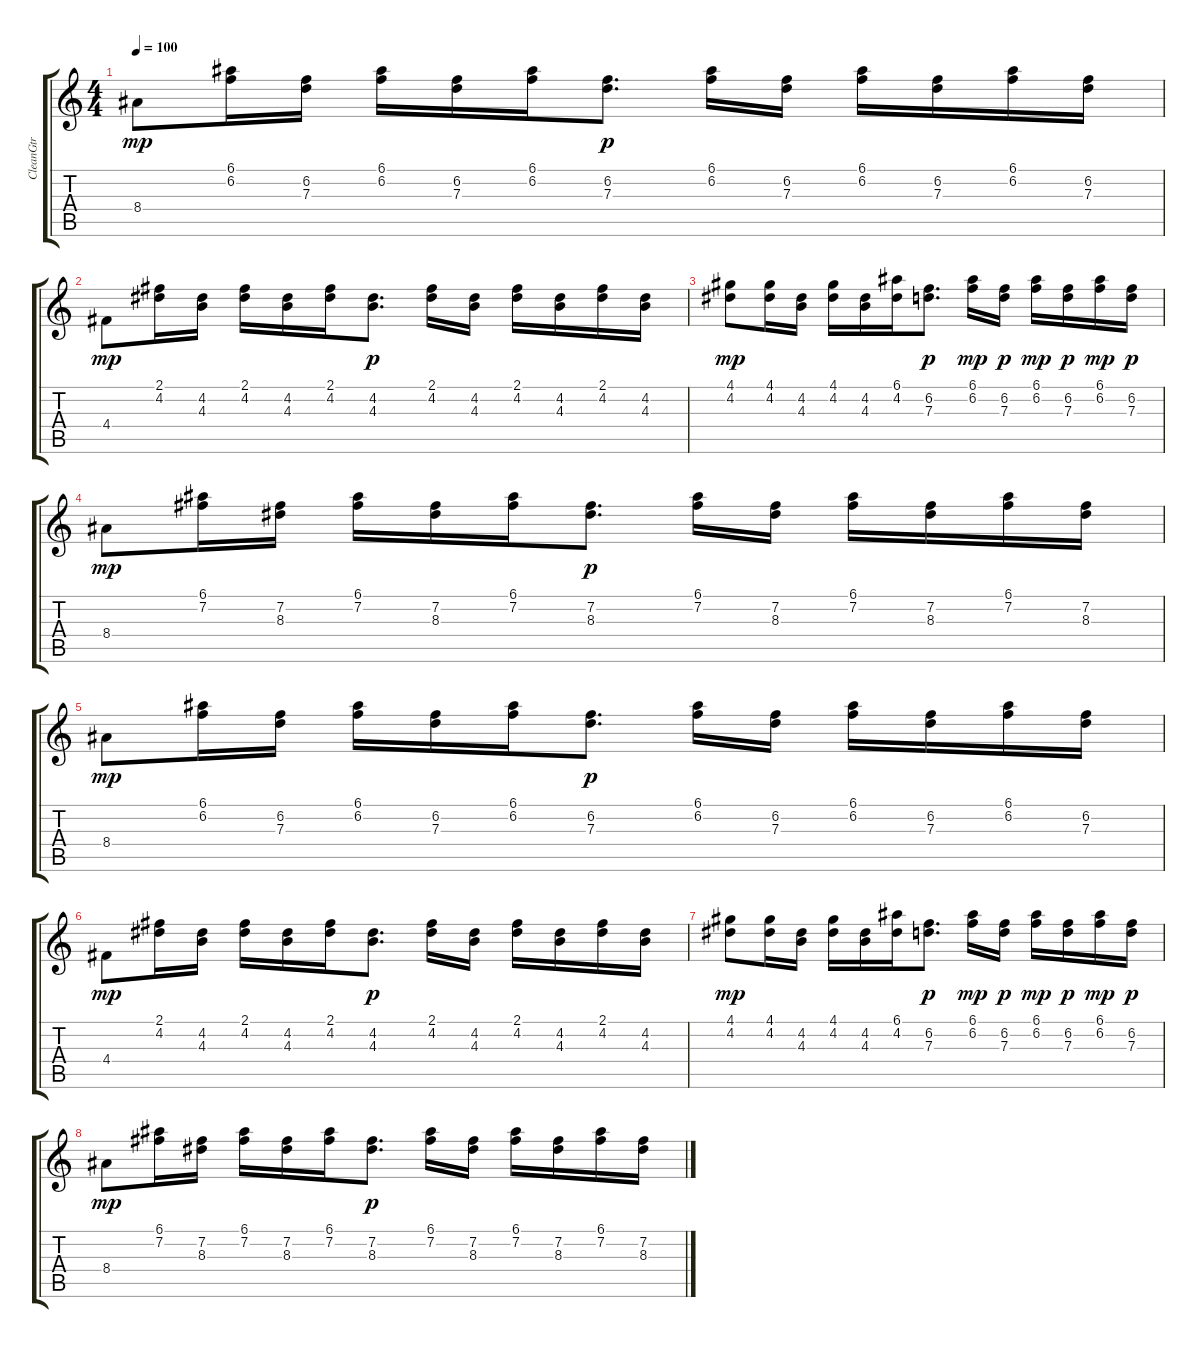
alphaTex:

\track ("CleanGtr" "CleanGtr") {instrument electricguitarclean}
\staff {score tabs}
\tuning (E4 B3 G3 D3 A2 E2) {hide}
\ts (4 4)
\tempo 100
\clef g2
\ks c
8.4.8{dy mp} (6.1 6.2).16 (6.2 7.3).16 (6.1 6.2).16 (6.2 7.3).16 (6.1 6.2).16 (6.2 7.3).8{d dy p} (6.1 6.2).16 (6.2 7.3).16 (6.1 6.2).16 (6.2 7.3).16 (6.1 6.2).16 (6.2 7.3).16 |
4.4.8{dy mp} (2.1 4.2).16 (4.2 4.3).16 (2.1 4.2).16 (4.2 4.3).16 (2.1 4.2).16 (4.2 4.3).8{d dy p} (2.1 4.2).16 (4.2 4.3).16 (2.1 4.2).16 (4.2 4.3).16 (2.1 4.2).16 (4.2 4.3).16 |
(4.1 4.2).8{dy mp} (4.1 4.2).16 (4.2 4.3).16 (4.1 4.2).16 (4.2 4.3).16 (6.1 4.2).16 (6.2 7.3).8{d dy p} (6.1 6.2).16{dy mp} (6.2 7.3).16{dy p} (6.1 6.2).16{dy mp} (6.2 7.3).16{dy p} (6.1 6.2).16{dy mp} (6.2 7.3).16{dy p} |
8.4.8{dy mp} (6.1 7.2).16 (7.2 8.3).16 (6.1 7.2).16 (7.2 8.3).16 (6.1 7.2).16 (7.2 8.3).8{d dy p} (6.1 7.2).16 (7.2 8.3).16 (6.1 7.2).16 (7.2 8.3).16 (6.1 7.2).16 (7.2 8.3).16 |
8.4.8{dy mp} (6.1 6.2).16 (6.2 7.3).16 (6.1 6.2).16 (6.2 7.3).16 (6.1 6.2).16 (6.2 7.3).8{d dy p} (6.1 6.2).16 (6.2 7.3).16 (6.1 6.2).16 (6.2 7.3).16 (6.1 6.2).16 (6.2 7.3).16 |
4.4.8{dy mp} (2.1 4.2).16 (4.2 4.3).16 (2.1 4.2).16 (4.2 4.3).16 (2.1 4.2).16 (4.2 4.3).8{d dy p} (2.1 4.2).16 (4.2 4.3).16 (2.1 4.2).16 (4.2 4.3).16 (2.1 4.2).16 (4.2 4.3).16 |
(4.1 4.2).8{dy mp} (4.1 4.2).16 (4.2 4.3).16 (4.1 4.2).16 (4.2 4.3).16 (6.1 4.2).16 (6.2 7.3).8{d dy p} (6.1 6.2).16{dy mp} (6.2 7.3).16{dy p} (6.1 6.2).16{dy mp} (6.2 7.3).16{dy p} (6.1 6.2).16{dy mp} (6.2 7.3).16{dy p} |
8.4.8{dy mp} (6.1 7.2).16 (7.2 8.3).16 (6.1 7.2).16 (7.2 8.3).16 (6.1 7.2).16 (7.2 8.3).8{d dy p} (6.1 7.2).16 (7.2 8.3).16 (6.1 7.2).16 (7.2 8.3).16 (6.1 7.2).16 (7.2 8.3).16
